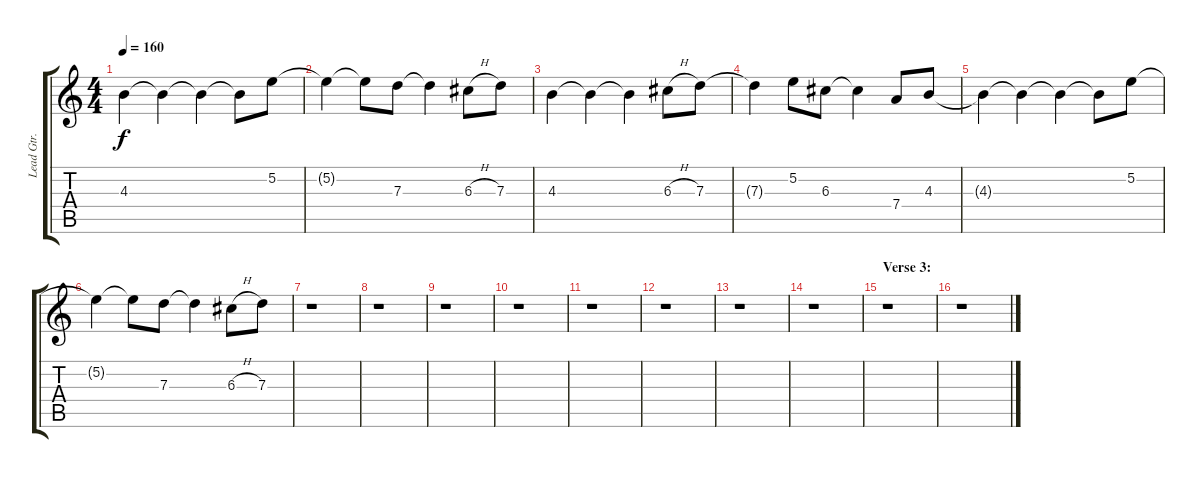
\track ("Lead Gtr. 3" "Lead Gtr. ") {instrument distortionguitar}
\staff {score tabs}
\tuning (E4 B3 G3 D3 A2 E2) {hide}
\ts (4 4)
\tempo 160
\clef g2
\ks c
4.3{t}.4{dy f} 4.3{t}.4 4.3{t}.4 4.3{t}.8 5.2.8 |
5.2{t}.4 5.2{t}.8 7.3.8 7.3{t}.4 6.3{h}.8 7.3.8 |
4.3.4 4.3{t}.4 4.3{t}.4 6.3{h}.8 7.3.8 |
7.3{t}.4 5.2.8 6.3.8 6.3{t}.4 7.4.8 4.3.8 |
4.3{t}.4 4.3{t}.4 4.3{t}.4 4.3{t}.8 5.2.8 |
5.2{t}.4 5.2{t}.8 7.3.8 7.3{t}.4 6.3{h}.8 7.3.8 |
r.1 |
r.1 |
r.1 |
r.1 |
r.1 |
r.1 |
r.1 |
r.1 |
\section ("" "Verse 3:")
r.1 |
r.1
